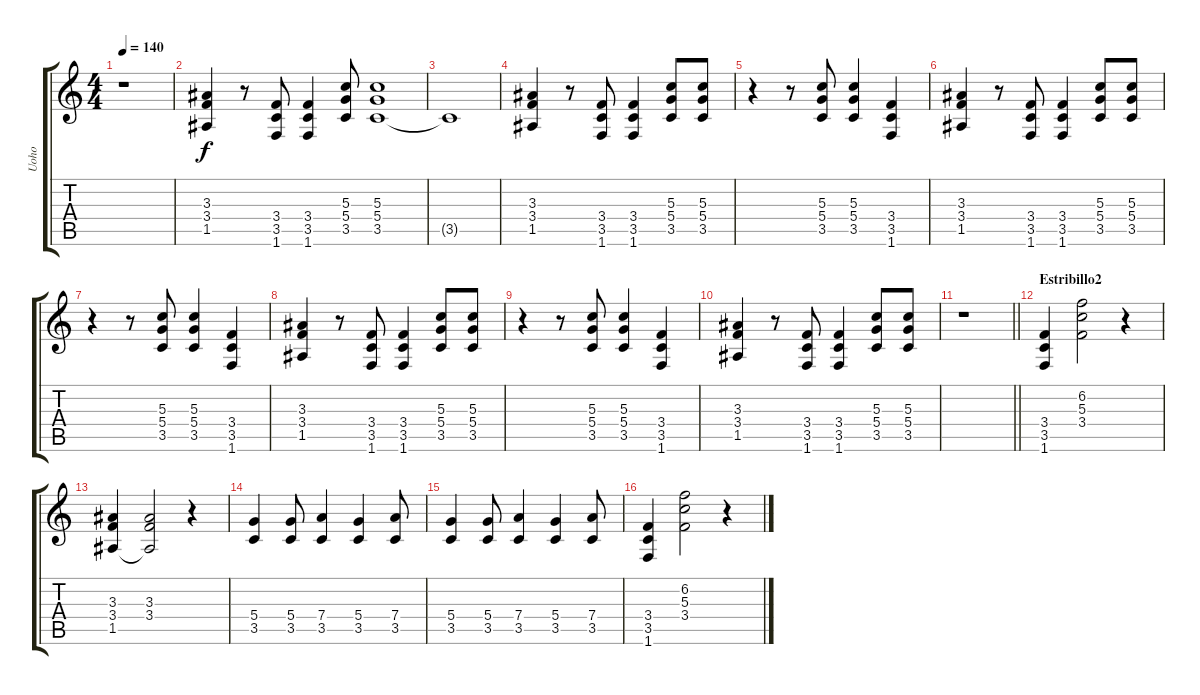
\track ("Uoho" "Uoho") {instrument distortionguitar}
\staff {score tabs}
\tuning (E4 B3 G3 D3 A2 E2) {hide}
\ts (4 4)
\tempo 140
\clef g2
\ks c
r.1{dy f} |
(3.3 3.4 1.5).4 r.8 (3.4 3.5 1.6).8 (3.4 3.5 1.6).4 (5.3 5.4 3.5).8 (5.3 5.4 3.5).1 |
3.5{t}.1 |
(3.3 3.4 1.5).4 r.8 (3.4 3.5 1.6).8 (3.4 3.5 1.6).4 (5.3 5.4 3.5).8 (5.3 5.4 3.5).8 |
r.4 r.8 (5.3 5.4 3.5).8 (5.3 5.4 3.5).4 (3.4 3.5 1.6).4 |
(3.3 3.4 1.5).4 r.8 (3.4 3.5 1.6).8 (3.4 3.5 1.6).4 (5.3 5.4 3.5).8 (5.3 5.4 3.5).8 |
r.4 r.8 (5.3 5.4 3.5).8 (5.3 5.4 3.5).4 (3.4 3.5 1.6).4 |
(3.3 3.4 1.5).4 r.8 (3.4 3.5 1.6).8 (3.4 3.5 1.6).4 (5.3 5.4 3.5).8 (5.3 5.4 3.5).8 |
r.4 r.8 (5.3 5.4 3.5).8 (5.3 5.4 3.5).4 (3.4 3.5 1.6).4 |
(3.3 3.4 1.5).4 r.8 (3.4 3.5 1.6).8 (3.4 3.5 1.6).4 (5.3 5.4 3.5).8 (5.3 5.4 3.5).8 |
\barLineRight lightlight
r.1 |
\section ("" "Estribillo2")
(3.4 3.5 1.6).4 (6.2 5.3 3.4).2 r.4 |
(3.3 3.4 1.5).4 (3.3 3.4 1.5{t}).2 r.4 |
(5.4 3.5).4 (5.4 3.5).8 (7.4 3.5).4 (5.4 3.5).4 (7.4 3.5).8 |
(5.4 3.5).4 (5.4 3.5).8 (7.4 3.5).4 (5.4 3.5).4 (7.4 3.5).8 |
(3.4 3.5 1.6).4 (6.2 5.3 3.4).2 r.4
